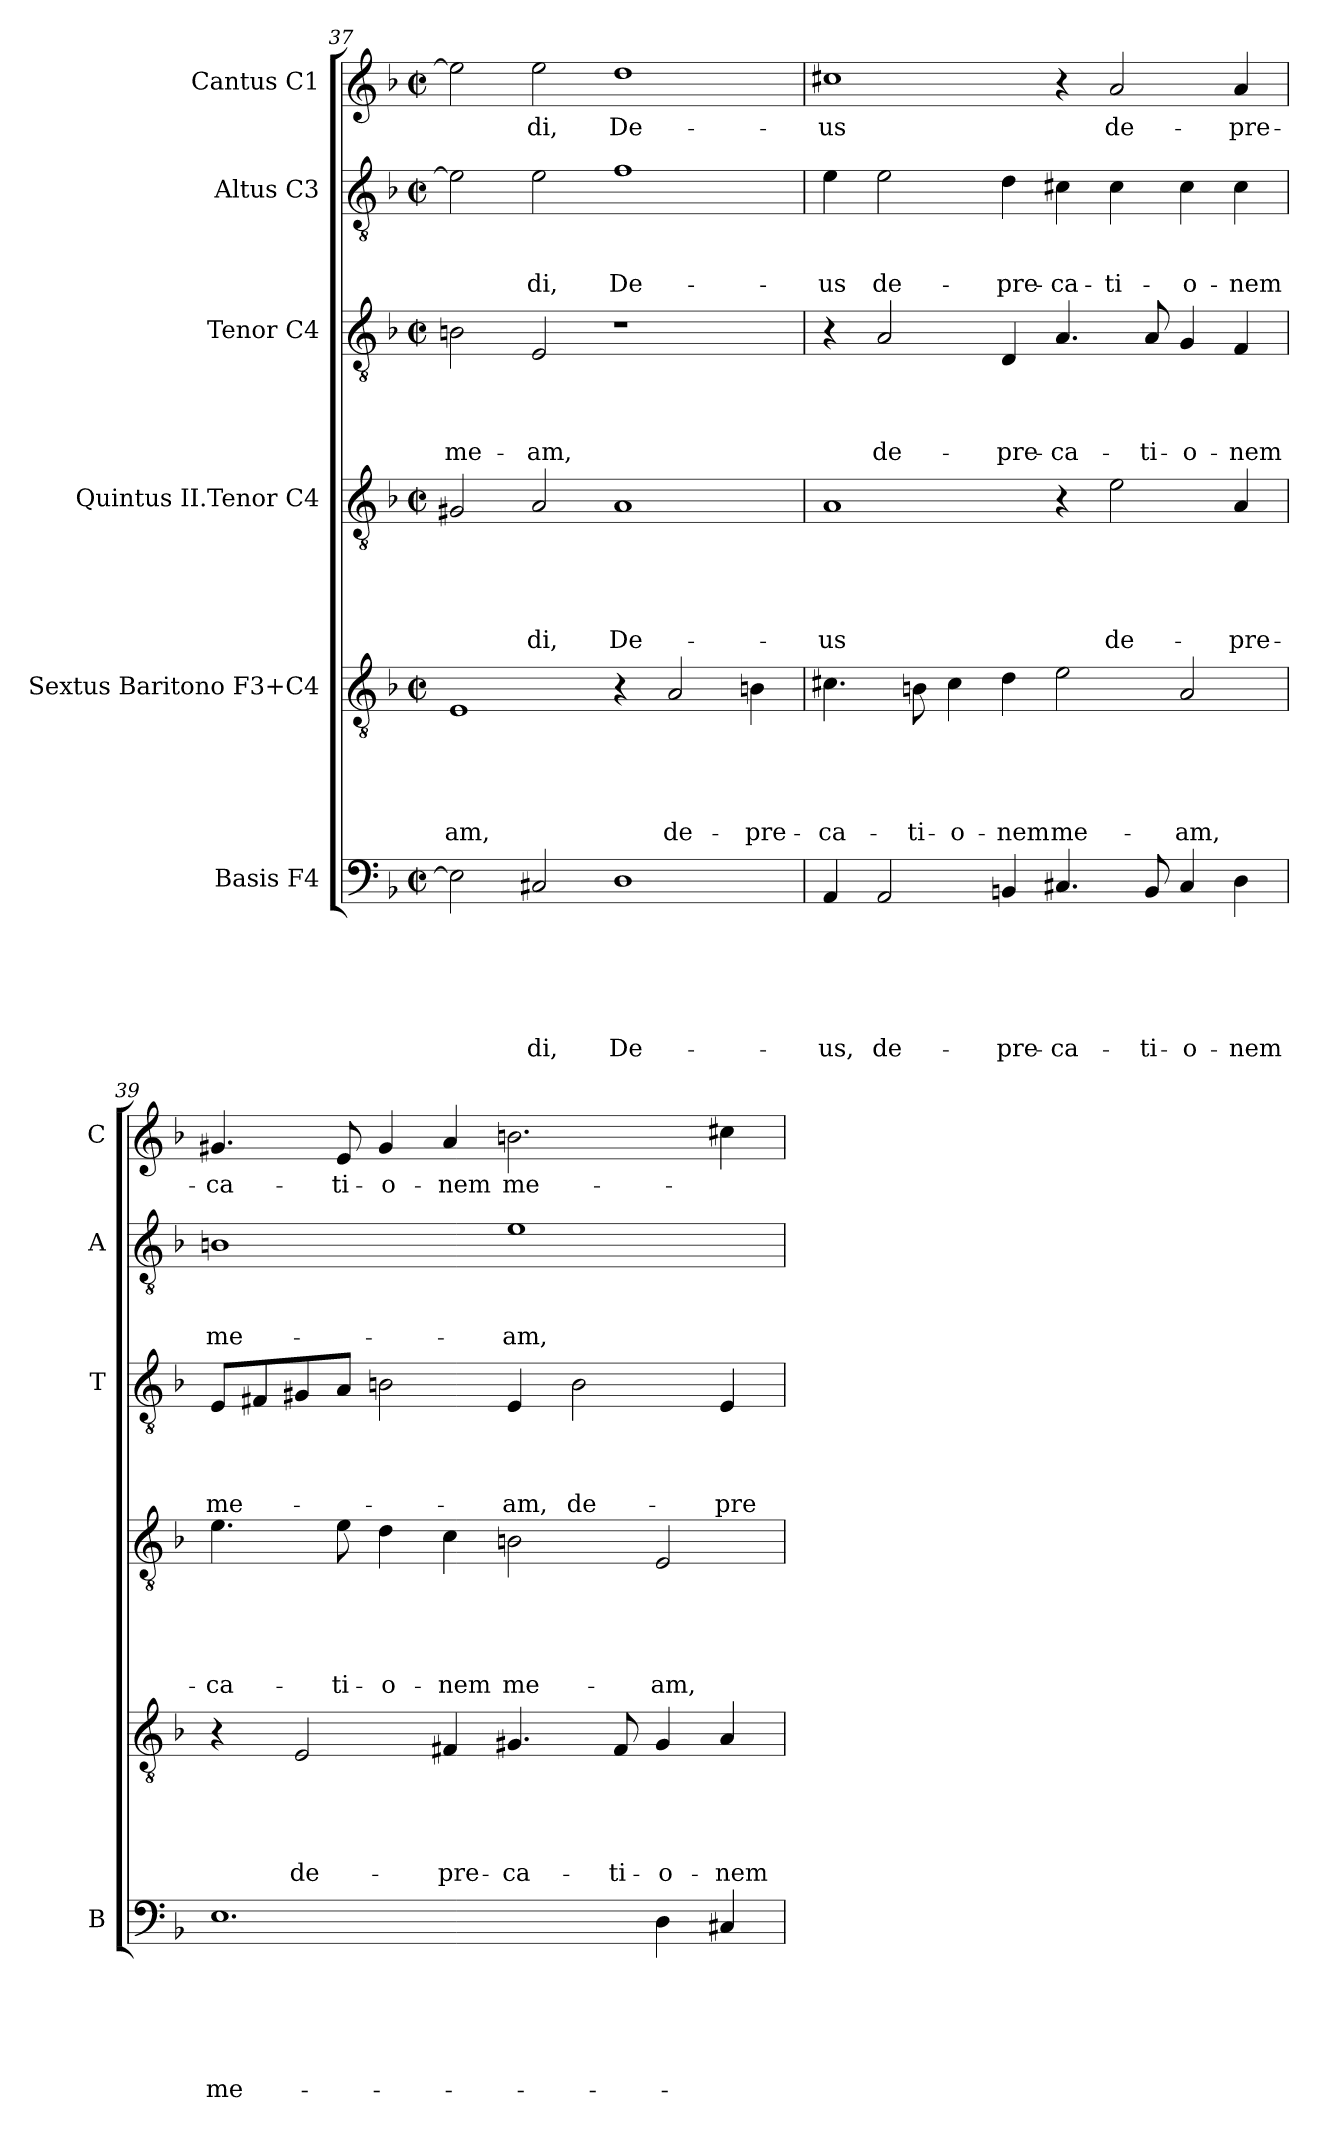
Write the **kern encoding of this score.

**kern	**text	**text	**text	**text	**text	**text	**kern	**text	**text	**text	**text	**text	**kern	**text	**text	**text	**text	**text	**kern	**text	**text	**text	**text	**kern	**text	**text	**text	**kern	**text
*part6	*part6	*part6	*part6	*part6	*part6	*part6	*part5	*part5	*part5	*part5	*part5	*part5	*part4	*part4	*part4	*part4	*part4	*part4	*part3	*part3	*part3	*part3	*part3	*part2	*part2	*part2	*part2	*part1	*part1
*staff6	*staff6	*staff6	*staff6	*staff6	*staff6	*staff6	*staff5	*staff5	*staff5	*staff5	*staff5	*staff5	*staff4	*staff4	*staff4	*staff4	*staff4	*staff4	*staff3	*staff3	*staff3	*staff3	*staff3	*staff2	*staff2	*staff2	*staff2	*staff1	*staff1
*I"Basis F4	*	*	*	*	*	*	*I"Sextus Baritono F3+C4	*	*	*	*	*	*I"Quintus II.Tenor C4	*	*	*	*	*	*I"Tenor C4	*	*	*	*	*I"Altus C3	*	*	*	*I"Cantus C1	*
*I'B	*	*	*	*	*	*	*	*	*	*	*	*	*	*	*	*	*	*	*I'T	*	*	*	*	*I'A	*	*	*	*I'C	*
*clefF4	*	*	*	*	*	*	*clefGv2	*	*	*	*	*	*clefGv2	*	*	*	*	*	*clefGv2	*	*	*	*	*clefGv2	*	*	*	*clefG2	*
*k[b-]	*	*	*	*	*	*	*k[b-]	*	*	*	*	*	*k[b-]	*	*	*	*	*	*k[b-]	*	*	*	*	*k[b-]	*	*	*	*k[b-]	*
*F:	*	*	*	*	*	*	*F:	*	*	*	*	*	*F:	*	*	*	*	*	*F:	*	*	*	*	*F:	*	*	*	*F:	*
*M2/2	*	*	*	*	*	*	*M2/2	*	*	*	*	*	*M2/2	*	*	*	*	*	*M2/2	*	*	*	*	*M2/2	*	*	*	*M2/2	*
*met(c|)	*	*	*	*	*	*	*met(c|)	*	*	*	*	*	*met(c|)	*	*	*	*	*	*met(c|)	*	*	*	*	*met(c|)	*	*	*	*met(c|)	*
=37	=37	=37	=37	=37	=37	=37	=37	=37	=37	=37	=37	=37	=37	=37	=37	=37	=37	=37	=37	=37	=37	=37	=37	=37	=37	=37	=37	=37	=37
!	!	!	!	!	!	!	!	!	!	!	!	!LO:LY:b	!	!	!	!	!	!	!	!	!	!	!LO:LY:b	!	!	!	!	!	!
2E\]	.	.	.	.	.	.	1E	.	.	.	.	-am,	2G#X/	.	.	.	.	.	2Bn\	.	.	.	me-	2e\]	.	.	.	2ee\]	.
!	!	!	!	!	!	!LO:LY:b	!	!	!	!	!	!	!	!	!	!	!	!LO:LY:b	!	!	!	!	!LO:LY:b	!	!	!	!LO:LY:b	!	!LO:LY:b
2C#X/	.	.	.	.	.	-di,	.	.	.	.	.	.	2A/	.	.	.	.	-di,	2E/	.	.	.	-am,	2e\	.	.	-di,	2ee\	-di,
!	!	!	!	!	!	!LO:LY:b	!	!	!	!	!	!	!	!	!	!	!	!LO:LY:b	!	!	!	!	!	!	!	!	!LO:LY:b	!	!LO:LY:b
1D	.	.	.	.	.	De-	4r	.	.	.	.	.	1A	.	.	.	.	De-	1r	.	.	.	.	1f	.	.	De-	1dd	De-
!	!	!	!	!	!	!	!	!	!	!	!	!LO:LY:b	!	!	!	!	!	!	!	!	!	!	!	!	!	!	!	!	!
.	.	.	.	.	.	.	2A/	.	.	.	.	de-	.	.	.	.	.	.	.	.	.	.	.	.	.	.	.	.	.
!	!	!	!	!	!	!	!	!	!	!	!	!LO:LY:b	!	!	!	!	!	!	!	!	!	!	!	!	!	!	!	!	!
.	.	.	.	.	.	.	4Bn\	.	.	.	.	-pre-	.	.	.	.	.	.	.	.	.	.	.	.	.	.	.	.	.
=38	=38	=38	=38	=38	=38	=38	=38	=38	=38	=38	=38	=38	=38	=38	=38	=38	=38	=38	=38	=38	=38	=38	=38	=38	=38	=38	=38	=38	=38
!	!	!	!	!	!	!LO:LY:b	!	!	!	!	!	!LO:LY:b	!	!	!	!	!	!LO:LY:b	!	!	!	!	!	!	!	!	!LO:LY:b	!	!LO:LY:b
4AA/	.	.	.	.	.	-us,	4.c#X\	.	.	.	.	-ca-	1A	.	.	.	.	-us	4r	.	.	.	.	4e\	.	.	-us	1cc#X	-us
!	!	!	!	!	!	!LO:LY:b	!	!	!	!	!	!	!	!	!	!	!	!	!	!	!	!	!LO:LY:b	!	!	!	!LO:LY:b	!	!
2AA/	.	.	.	.	.	de-	.	.	.	.	.	.	.	.	.	.	.	.	2A/	.	.	.	de-	2e\	.	.	de-	.	.
!	!	!	!	!	!	!	!	!	!	!	!	!LO:LY:b	!	!	!	!	!	!	!	!	!	!	!	!	!	!	!	!	!
.	.	.	.	.	.	.	8Bn\	.	.	.	.	-ti-	.	.	.	.	.	.	.	.	.	.	.	.	.	.	.	.	.
!	!	!	!	!	!	!	!	!	!	!	!	!LO:LY:b	!	!	!	!	!	!	!	!	!	!	!	!	!	!	!	!	!
.	.	.	.	.	.	.	4c#\	.	.	.	.	-o-	.	.	.	.	.	.	.	.	.	.	.	.	.	.	.	.	.
!	!	!	!	!	!	!LO:LY:b	!	!	!	!	!	!LO:LY:b	!	!	!	!	!	!	!	!	!	!	!LO:LY:b	!	!	!	!LO:LY:b	!	!
4BBn/	.	.	.	.	.	-pre-	4d\	.	.	.	.	-nem	.	.	.	.	.	.	4D/	.	.	.	-pre-	4d\	.	.	-pre-	.	.
!	!	!	!	!	!	!LO:LY:b	!	!	!	!	!	!LO:LY:b	!	!	!	!	!	!	!	!	!	!	!LO:LY:b	!	!	!	!LO:LY:b	!	!
4.C#X/	.	.	.	.	.	-ca-	2e\	.	.	.	.	me-	4r	.	.	.	.	.	4.A/	.	.	.	-ca-	4c#X\	.	.	-ca-	4r	.
!	!	!	!	!	!	!	!	!	!	!	!	!	!	!	!	!	!	!LO:LY:b	!	!	!	!	!	!	!	!	!LO:LY:b	!	!LO:LY:b
.	.	.	.	.	.	.	.	.	.	.	.	.	2e\	.	.	.	.	de-	.	.	.	.	.	4c#\	.	.	-ti-	2a/	de-
!	!	!	!	!	!	!LO:LY:b	!	!	!	!	!	!	!	!	!	!	!	!	!	!	!	!	!LO:LY:b	!	!	!	!	!	!
8BB/	.	.	.	.	.	-ti-	.	.	.	.	.	.	.	.	.	.	.	.	8A/	.	.	.	-ti-	.	.	.	.	.	.
!	!	!	!	!	!	!LO:LY:b	!	!	!	!	!	!LO:LY:b	!	!	!	!	!	!	!	!	!	!	!LO:LY:b	!	!	!	!LO:LY:b	!	!
4C#/	.	.	.	.	.	-o-	2A/	.	.	.	.	-am,	.	.	.	.	.	.	4G/	.	.	.	-o-	4c#\	.	.	-o-	.	.
!	!	!	!	!	!	!LO:LY:b	!	!	!	!	!	!	!	!	!	!	!	!LO:LY:b	!	!	!	!	!LO:LY:b	!	!	!	!LO:LY:b	!	!LO:LY:b
4D\	.	.	.	.	.	-nem	.	.	.	.	.	.	4A/	.	.	.	.	-pre-	4F/	.	.	.	-nem	4c#\	.	.	-nem	4a/	-pre-
!!LO:PB:g=z
=39	=39	=39	=39	=39	=39	=39	=39	=39	=39	=39	=39	=39	=39	=39	=39	=39	=39	=39	=39	=39	=39	=39	=39	=39	=39	=39	=39	=39	=39
!	!	!	!	!	!	!LO:LY:b	!	!	!	!	!	!	!	!	!	!	!	!LO:LY:b	!	!	!	!	!LO:LY:b	!	!	!	!LO:LY:b	!	!LO:LY:b
1.E	.	.	.	.	.	me-	4r	.	.	.	.	.	4.e\	.	.	.	.	-ca-	8E/L	.	.	.	me-	1Bn	.	.	me-	4.g#X/	-ca-
.	.	.	.	.	.	.	.	.	.	.	.	.	.	.	.	.	.	.	8F#X/	.	.	.	.	.	.	.	.	.	.
!	!	!	!	!	!	!	!	!	!	!	!	!LO:LY:b	!	!	!	!	!	!	!	!	!	!	!	!	!	!	!	!	!
.	.	.	.	.	.	.	2E/	.	.	.	.	de-	.	.	.	.	.	.	8G#X/	.	.	.	.	.	.	.	.	.	.
!	!	!	!	!	!	!	!	!	!	!	!	!	!	!	!	!	!	!LO:LY:b	!	!	!	!	!	!	!	!	!	!	!LO:LY:b
.	.	.	.	.	.	.	.	.	.	.	.	.	8e\	.	.	.	.	-ti-	8A/J	.	.	.	.	.	.	.	.	8e/	-ti-
!	!	!	!	!	!	!	!	!	!	!	!	!	!	!	!	!	!	!LO:LY:b	!	!	!	!	!	!	!	!	!	!	!LO:LY:b
.	.	.	.	.	.	.	.	.	.	.	.	.	4d\	.	.	.	.	-o-	2Bn\	.	.	.	.	.	.	.	.	4g#/	-o-
!	!	!	!	!	!	!	!	!	!	!	!	!LO:LY:b	!	!	!	!	!	!LO:LY:b	!	!	!	!	!	!	!	!	!	!	!LO:LY:b
.	.	.	.	.	.	.	4F#X/	.	.	.	.	-pre-	4c\	.	.	.	.	-nem	.	.	.	.	.	.	.	.	.	4a/	-nem
!	!	!	!	!	!	!	!	!	!	!	!	!LO:LY:b	!	!	!	!	!	!LO:LY:b	!	!	!	!	!LO:LY:b	!	!	!	!LO:LY:b	!	!LO:LY:b
.	.	.	.	.	.	.	4.G#X/	.	.	.	.	-ca-	2Bn\	.	.	.	.	me-	4E/	.	.	.	-am,	1e	.	.	-am,	2.bn\	me-
!	!	!	!	!	!	!	!	!	!	!	!	!	!	!	!	!	!	!	!	!	!	!	!LO:LY:b	!	!	!	!	!	!
.	.	.	.	.	.	.	.	.	.	.	.	.	.	.	.	.	.	.	2B\	.	.	.	de-	.	.	.	.	.	.
!	!	!	!	!	!	!	!	!	!	!	!	!LO:LY:b	!	!	!	!	!	!	!	!	!	!	!	!	!	!	!	!	!
.	.	.	.	.	.	.	8F#/	.	.	.	.	-ti-	.	.	.	.	.	.	.	.	.	.	.	.	.	.	.	.	.
!	!	!	!	!	!	!	!	!	!	!	!	!LO:LY:b	!	!	!	!	!	!LO:LY:b	!	!	!	!	!	!	!	!	!	!	!
4D\	.	.	.	.	.	.	4G#/	.	.	.	.	-o-	2E/	.	.	.	.	-am,	.	.	.	.	.	.	.	.	.	.	.
!	!	!	!	!	!	!	!	!	!	!	!	!LO:LY:b	!	!	!	!	!	!	!	!	!	!	!LO:LY:b	!	!	!	!	!	!
4C#X/	.	.	.	.	.	.	4A/	.	.	.	.	-nem	.	.	.	.	.	.	4E/	.	.	.	-pre-	.	.	.	.	4cc#X\	.
=	=	=	=	=	=	=	=	=	=	=	=	=	=	=	=	=	=	=	=	=	=	=	=	=	=	=	=	=	=
*-	*-	*-	*-	*-	*-	*-	*-	*-	*-	*-	*-	*-	*-	*-	*-	*-	*-	*-	*-	*-	*-	*-	*-	*-	*-	*-	*-	*-	*-
